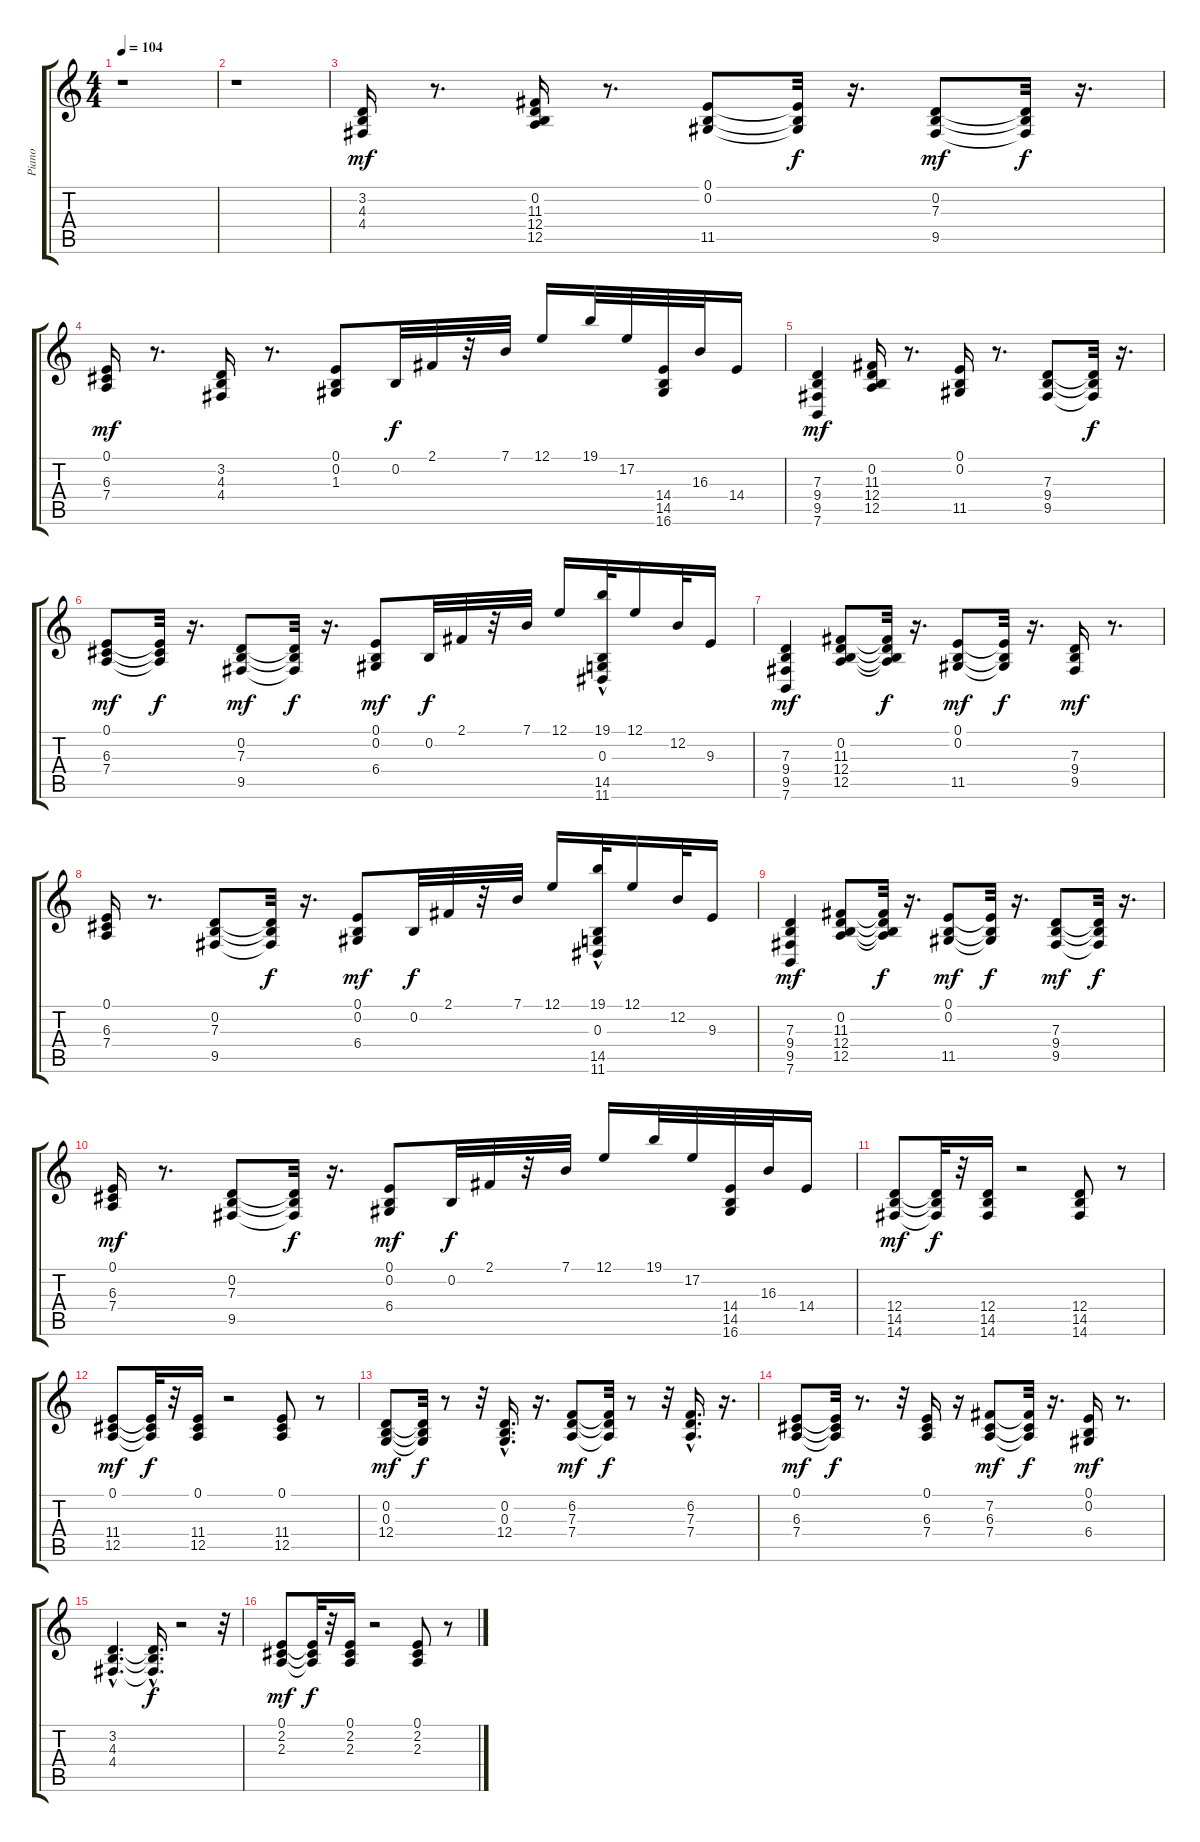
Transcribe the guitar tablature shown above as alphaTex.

\track ("Piano   " "Piano   ") {instrument acousticgrandpiano}
\staff {score tabs}
\tuning (E4 B3 G3 D3 A2 E2) {hide}
\ts (4 4)
\tempo 104
\clef g2
\ks c
r.1{dy mf instrument acousticgrandpiano} |
r.1 |
(3.2 4.3 4.4).16 r.8{d} (0.2 11.3 12.4 12.5).16 r.8{d} (0.1 0.2 11.5).8 (0.1{t} 0.2{t} 11.5{t}).32{dy f} r.16{d} (0.2 7.3 9.5).8{dy mf} (0.2{t} 7.3{t} 9.5{t}).32{dy f} r.16{d} |
(0.1 6.3 7.4).16{dy mf} r.8{d} (3.2 4.3 4.4).16 r.8{d} (0.1 0.2 1.3).8 0.2.32{dy f} 2.1.32 r.32 7.1.32 12.1.16 19.1.32 17.2.32 (14.4 14.5 16.6).32 16.3.32 14.4.16 |
(7.3 9.4 9.5 7.6).4{dy mf} (0.2 11.3 12.4 12.5).16 r.8{d} (0.1 0.2 11.5).16 r.8{d} (7.3 9.4 9.5).8 (7.3{t} 9.4{t} 9.5{t}).32{dy f} r.16{d} |
(0.1 6.3 7.4).8{dy mf} (0.1{t} 6.3{t} 7.4{t}).32{dy f} r.16{d} (0.2 7.3 9.5).8{dy mf} (0.2{t} 7.3{t} 9.5{t}).32{dy f} r.16{d} (0.1 0.2 6.4).8{dy mf} 0.2.32{dy f} 2.1.32 r.32 7.1.32 12.1.16 (19.1 0.3{hac} 14.5{hac} 11.6{hac}).32 12.1.16 12.2.32 9.3.16 |
(7.3 9.4 9.5 7.6).4{dy mf} (0.2 11.3 12.4 12.5).8 (0.2{t} 11.3{t} 12.4{t} 12.5{t}).32{dy f} r.16{d} (0.1 0.2 11.5).8{dy mf} (0.1{t} 0.2{t} 11.5{t}).32{dy f} r.16{d} (7.3 9.4 9.5).16{dy mf} r.8{d} |
(0.1 6.3 7.4).16 r.8{d} (0.2 7.3 9.5).8 (0.2{t} 7.3{t} 9.5{t}).32{dy f} r.16{d} (0.1 0.2 6.4).8{dy mf} 0.2.32{dy f} 2.1.32 r.32 7.1.32 12.1.16 (19.1 0.3{hac} 14.5{hac} 11.6{hac}).32 12.1.16 12.2.32 9.3.16 |
(7.3 9.4 9.5 7.6).4{dy mf} (0.2 11.3 12.4 12.5).8 (0.2{t} 11.3{t} 12.4{t} 12.5{t}).32{dy f} r.16{d} (0.1 0.2 11.5).8{dy mf} (0.1{t} 0.2{t} 11.5{t}).32{dy f} r.16{d} (7.3 9.4 9.5).8{dy mf} (7.3{t} 9.4{t} 9.5{t}).32{dy f} r.16{d} |
(0.1 6.3 7.4).16{dy mf} r.8{d} (0.2 7.3 9.5).8 (0.2{t} 7.3{t} 9.5{t}).32{dy f} r.16{d} (0.1 0.2 6.4).8{dy mf} 0.2.32{dy f} 2.1.32 r.32 7.1.32 12.1.16 19.1.32 17.2.32 (14.4 14.5 16.6).32 16.3.32 14.4.16 |
(12.4 14.5 14.6).8{dy mf} (12.4{t} 14.5{t} 14.6{t}).32{dy f} r.32 (12.4 14.5 14.6).16 r.2 (12.4 14.5 14.6).8 r.8 |
(0.1 11.4 12.5).8{dy mf} (0.1{t} 11.4{t} 12.5{t}).32{dy f} r.32 (0.1 11.4 12.5).16 r.2 (0.1 11.4 12.5).8 r.8 |
(0.2 0.3 12.4).8{dy mf} (0.2{t} 0.3{t} 12.4{t}).32{dy f} r.8 r.32 (0.2{hac} 0.3{hac} 12.4{hac}).16{d} r.16{d} (6.2 7.3 7.4).8{dy mf} (6.2{t} 7.3{t} 7.4{t}).32{dy f} r.8 r.32 (6.2{hac} 7.3{hac} 7.4{hac}).16{d} r.16{d} |
(0.1 6.3 7.4).8{dy mf} (0.1{t} 6.3{t} 7.4{t}).32{dy f} r.8{d} r.32 (0.1 6.3 7.4).16 r.16 (7.2 6.3 7.4).8{dy mf} (7.2{t} 6.3{t} 7.4{t}).32{dy f} r.16{d} (0.1 0.2 6.4).16{dy mf} r.8{d} |
(3.2{hac} 4.3{hac} 4.4{hac}).4{d} (3.2{hac t} 4.3{hac t} 4.4{hac t}).16{d dy f} r.2 r.32 |
(0.1 2.2 2.3).8{dy mf} (0.1{t} 2.2{t} 2.3{t}).32{dy f} r.32 (0.1 2.2 2.3).16 r.2 (0.1 2.2 2.3).8 r.8
